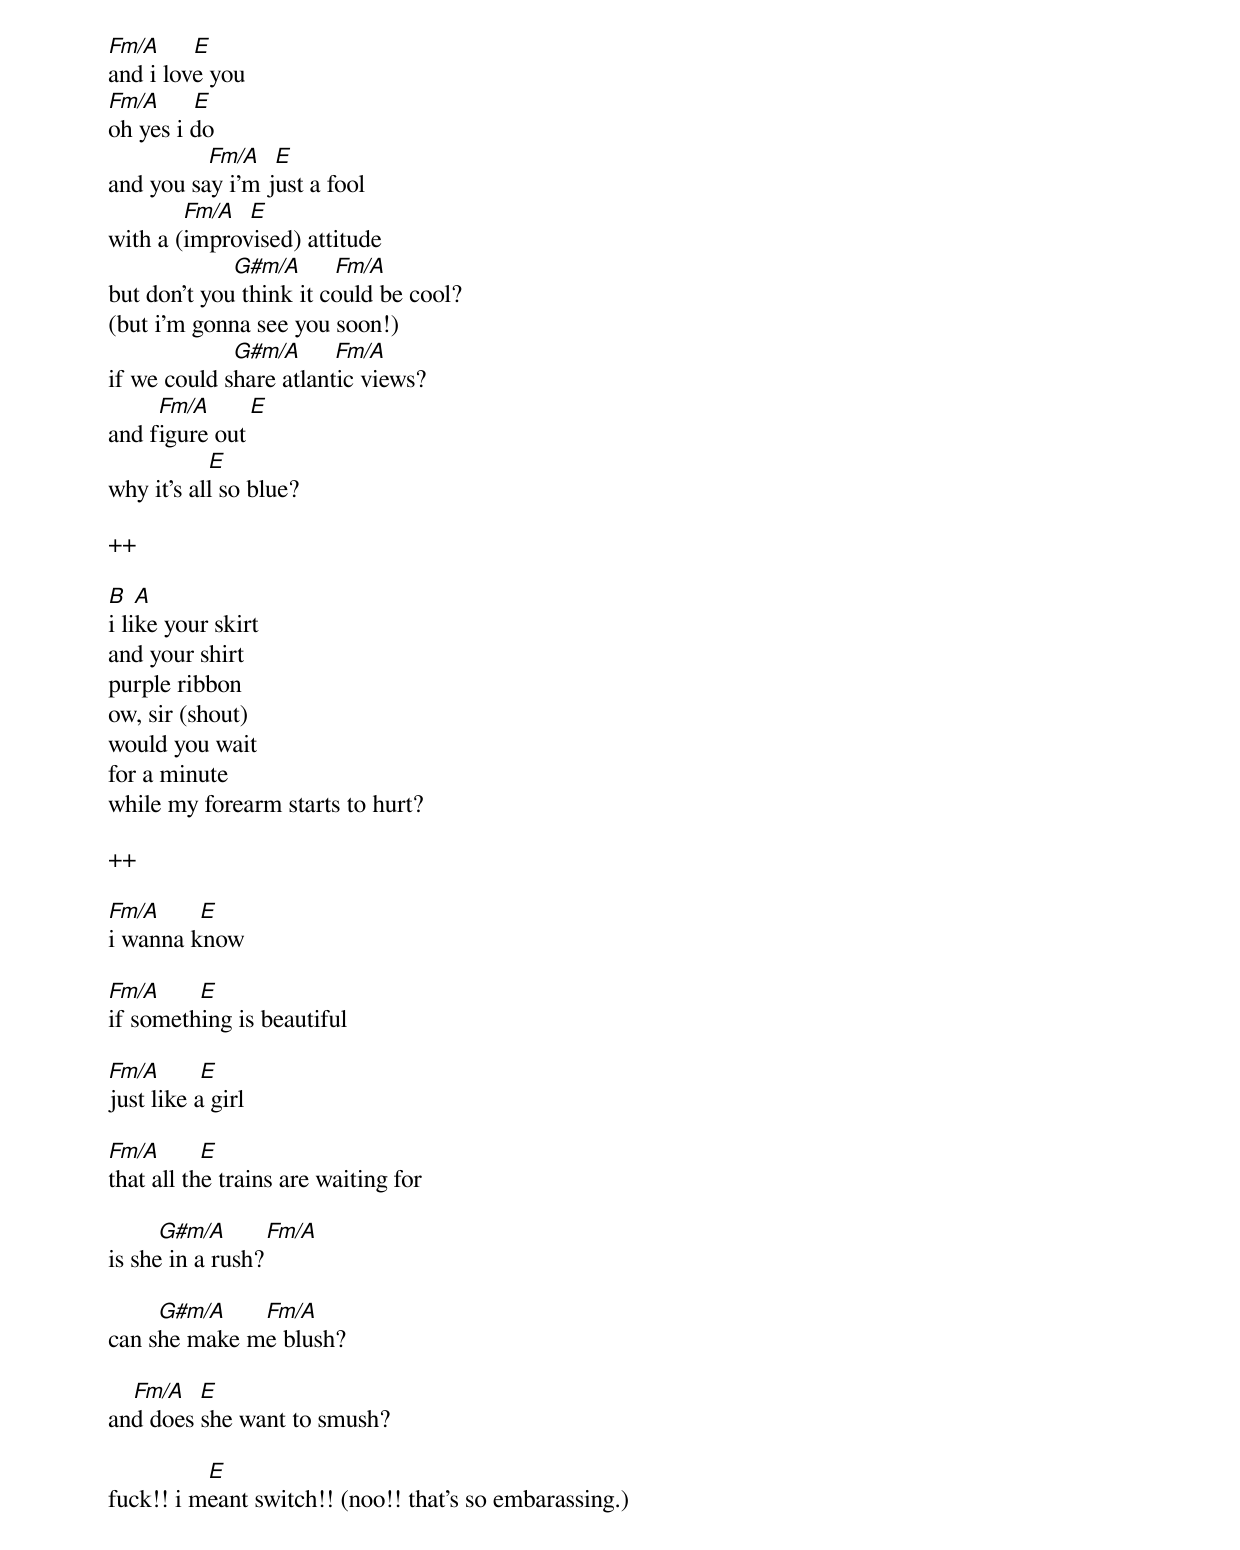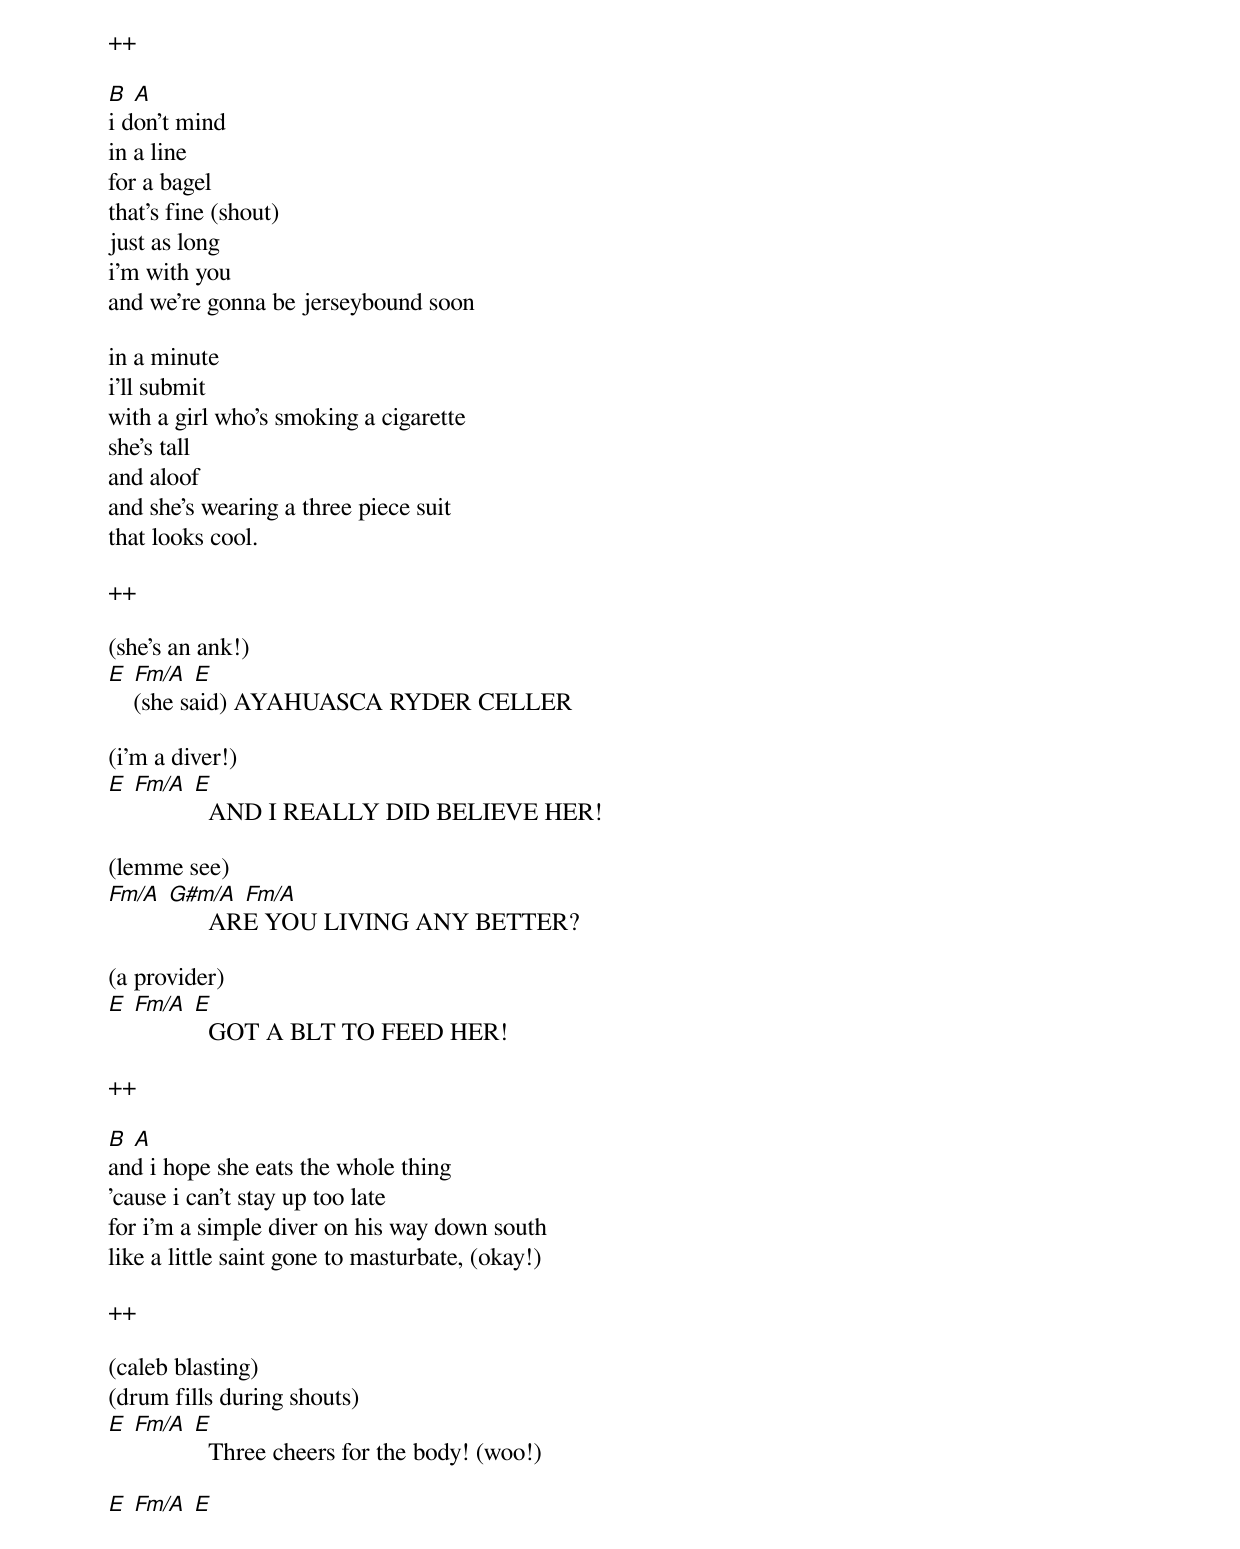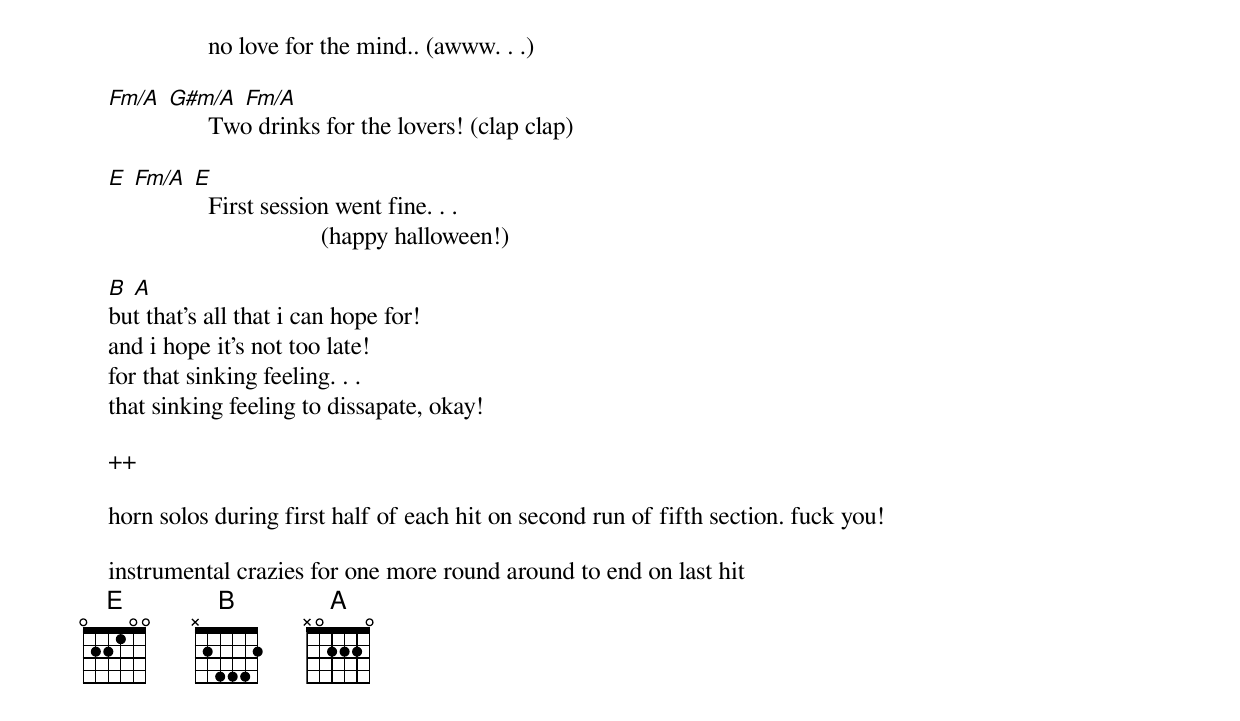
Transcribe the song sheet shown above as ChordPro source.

    [Fm/A]     [E]
    and i love you
    [Fm/A]     [E]
    oh yes i do
                    [Fm/A]  [E]
    and you say i'm just a fool
                [Fm/A]  [E]
    with a (improvised) attitude
                        [G#m/A]     [Fm/A]
    but don't you think it could be cool?
    (but i'm gonna see you soon!)
                        [G#m/A]     [Fm/A]
    if we could share atlantic views?
            [Fm/A]      [E]
    and figure out
                    [E]
    why it's all so blue?

    ++

    [B] [A]
    i like your skirt
    and your shirt
    purple ribbon
    ow, sir (shout)
    would you wait
    for a minute
    while my forearm starts to hurt?

    ++

    [Fm/A]      [E]
    i wanna know

    [Fm/A]      [E]
    if something is beautiful

    [Fm/A]      [E]
    just like a girl

    [Fm/A]      [E]
    that all the trains are waiting for

            [G#m/A]      [Fm/A]
    is she in a rush?

            [G#m/A]      [Fm/A]
    can she make me blush?

        [Fm/A]  [E]
    and does she want to smush?

                    [E]
    fuck!! i meant switch!! (noo!! that's so embarassing.)

    ++

    [B] [A]
    i don't mind
    in a line
    for a bagel
    that's fine (shout)
    just as long
    i'm with you
    and we're gonna be jerseybound soon

    in a minute
    i'll submit
    with a girl who's smoking a cigarette
    she's tall
    and aloof
    and she's wearing a three piece suit
    that looks cool.

    ++

    (she's an ank!)
    [E] [Fm/A] [E]
        (she said) AYAHUASCA RYDER CELLER

    (i'm a diver!)
    [E] [Fm/A] [E]
                    AND I REALLY DID BELIEVE HER!

    (lemme see)
    [Fm/A] [G#m/A] [Fm/A]
                    ARE YOU LIVING ANY BETTER?

    (a provider)
    [E] [Fm/A] [E]
                    GOT A BLT TO FEED HER!

    ++

    [B] [A]
    and i hope she eats the whole thing
    'cause i can't stay up too late
    for i'm a simple diver on his way down south
    like a little saint gone to masturbate, (okay!)

    ++

    (caleb blasting)
    (drum fills during shouts)
    [E] [Fm/A] [E]
                    Three cheers for the body! (woo!)

    [E] [Fm/A] [E]
                    no love for the mind.. (awww. . .)

    [Fm/A] [G#m/A] [Fm/A]
                    Two drinks for the lovers! (clap clap)

    [E] [Fm/A] [E]
                    First session went fine. . .
                                      (happy halloween!)

    [B] [A]
    but that's all that i can hope for!
    and i hope it's not too late!
    for that sinking feeling. . .
    that sinking feeling to dissapate, okay!

    ++

    horn solos during first half of each hit on second run of fifth section. fuck you!

    instrumental crazies for one more round around to end on last hit
